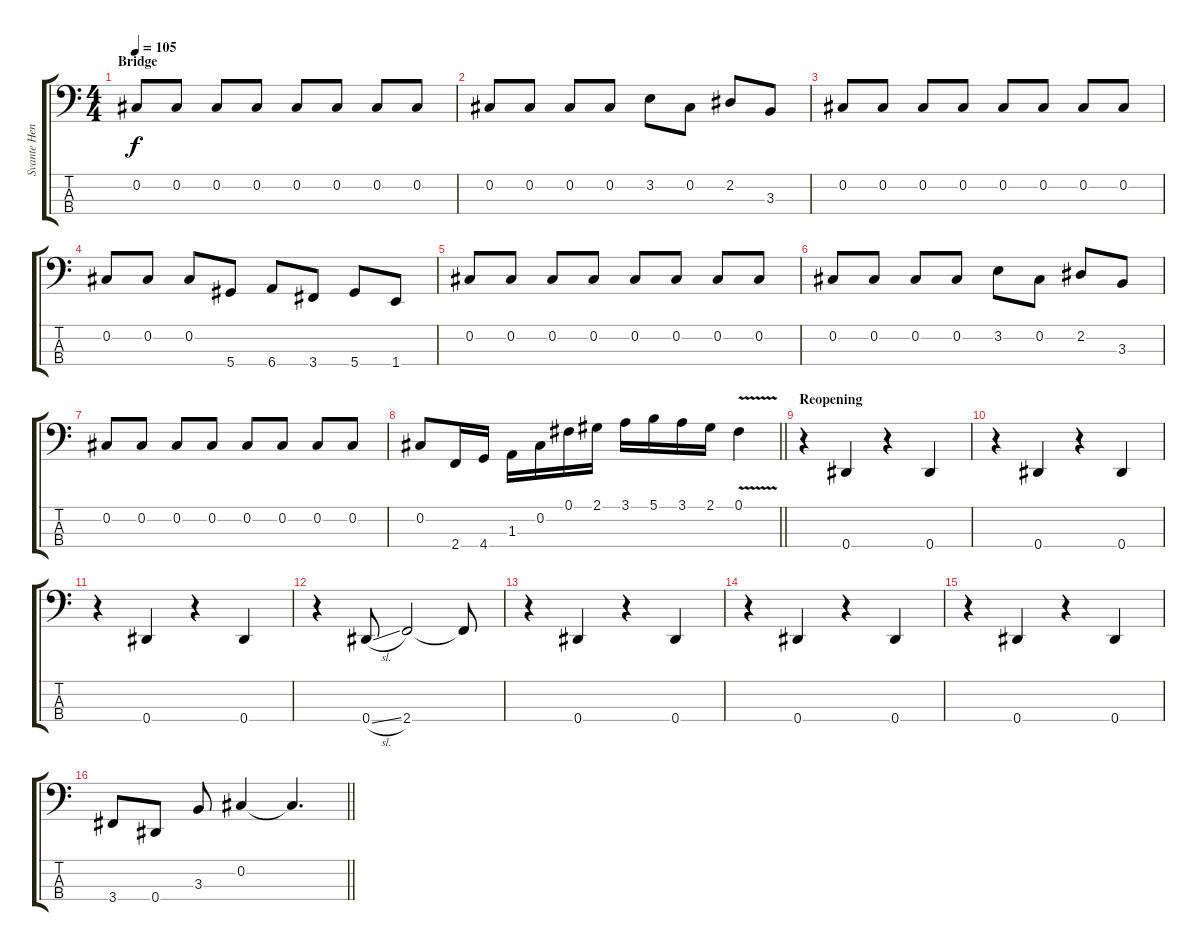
\track ("Svante Henrysson" "Svante Hen") {instrument fretlessbass}
\staff {score tabs}
\tuning (Gb2 Db2 Ab1 Eb1) {hide}
\ts (4 4)
\section ("" "Bridge")
\tempo 105
\clef f4
\ks c
0.2.8{dy f} 0.2.8 0.2.8 0.2.8 0.2.8 0.2.8 0.2.8 0.2.8 |
0.2.8 0.2.8 0.2.8 0.2.8 3.2.8 0.2.8 2.2.8 3.3.8 |
0.2.8 0.2.8 0.2.8 0.2.8 0.2.8 0.2.8 0.2.8 0.2.8 |
0.2.8 0.2.8 0.2.8 5.4.8 6.4.8 3.4.8 5.4.8 1.4.8 |
0.2.8 0.2.8 0.2.8 0.2.8 0.2.8 0.2.8 0.2.8 0.2.8 |
0.2.8 0.2.8 0.2.8 0.2.8 3.2.8 0.2.8 2.2.8 3.3.8 |
0.2.8 0.2.8 0.2.8 0.2.8 0.2.8 0.2.8 0.2.8 0.2.8 |
\barLineRight lightlight
0.2.8 2.4.16 4.4.16 1.3.16 0.2.16 0.1.16 2.1.16 3.1.16 5.1.16 3.1.16 2.1.16 0.1{v}.4 |
\section ("" "Reopening")
r.4 0.4.4 r.4 0.4.4 |
r.4 0.4.4 r.4 0.4.4 |
r.4 0.4.4 r.4 0.4.4 |
r.4 0.4{sl}.8 2.4.2 2.4{t}.8 |
r.4 0.4.4 r.4 0.4.4 |
r.4 0.4.4 r.4 0.4.4 |
r.4 0.4.4 r.4 0.4.4 |
\barLineRight lightlight
3.4.8 0.4.8 3.3.8 0.2.4 0.2{t}.4{d}
